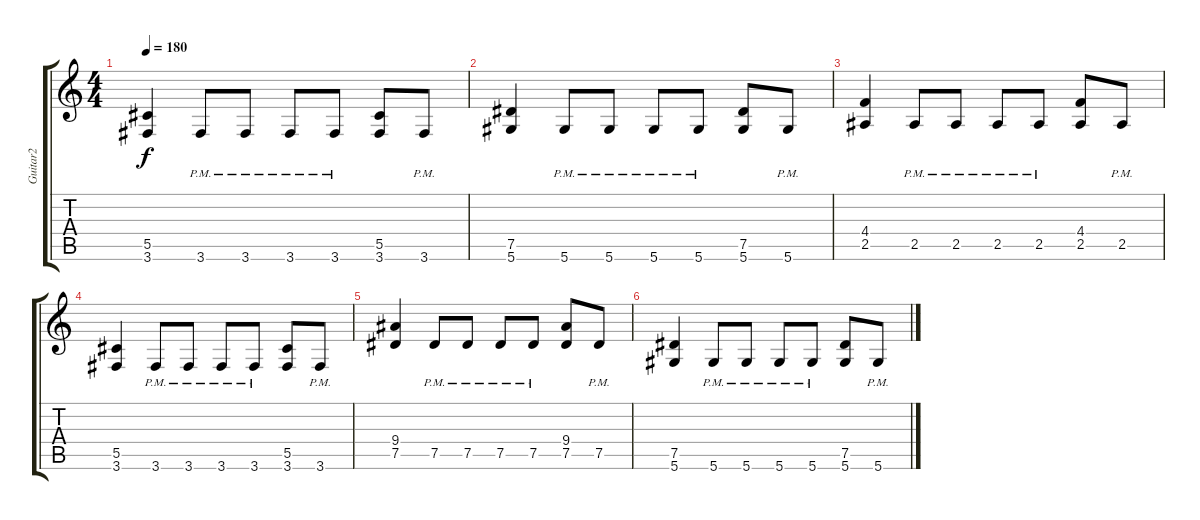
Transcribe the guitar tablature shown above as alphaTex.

\track ("Guitar2" "Guitar2") {instrument distortionguitar}
\staff {score tabs}
\tuning (Eb4 Bb3 Gb3 Db3 Ab2 Eb2) {hide}
\ts (4 4)
\tempo 180
\clef g2
\ks c
(5.5 3.6).4{dy f} 3.6{pm}.8 3.6{pm}.8 3.6{pm}.8 3.6{pm}.8 (5.5 3.6).8 3.6{pm}.8 |
(7.5 5.6).4 5.6{pm}.8 5.6{pm}.8 5.6{pm}.8 5.6{pm}.8 (7.5 5.6).8 5.6{pm}.8 |
(4.4 2.5).4 2.5{pm}.8 2.5{pm}.8 2.5{pm}.8 2.5{pm}.8 (4.4 2.5).8 2.5{pm}.8 |
(5.5 3.6).4 3.6{pm}.8 3.6{pm}.8 3.6{pm}.8 3.6{pm}.8 (5.5 3.6).8 3.6{pm}.8 |
(9.4 7.5).4 7.5{pm}.8 7.5{pm}.8 7.5{pm}.8 7.5{pm}.8 (9.4 7.5).8 7.5{pm}.8 |
(7.5 5.6).4 5.6{pm}.8 5.6{pm}.8 5.6{pm}.8 5.6{pm}.8 (7.5 5.6).8 5.6{pm}.8
